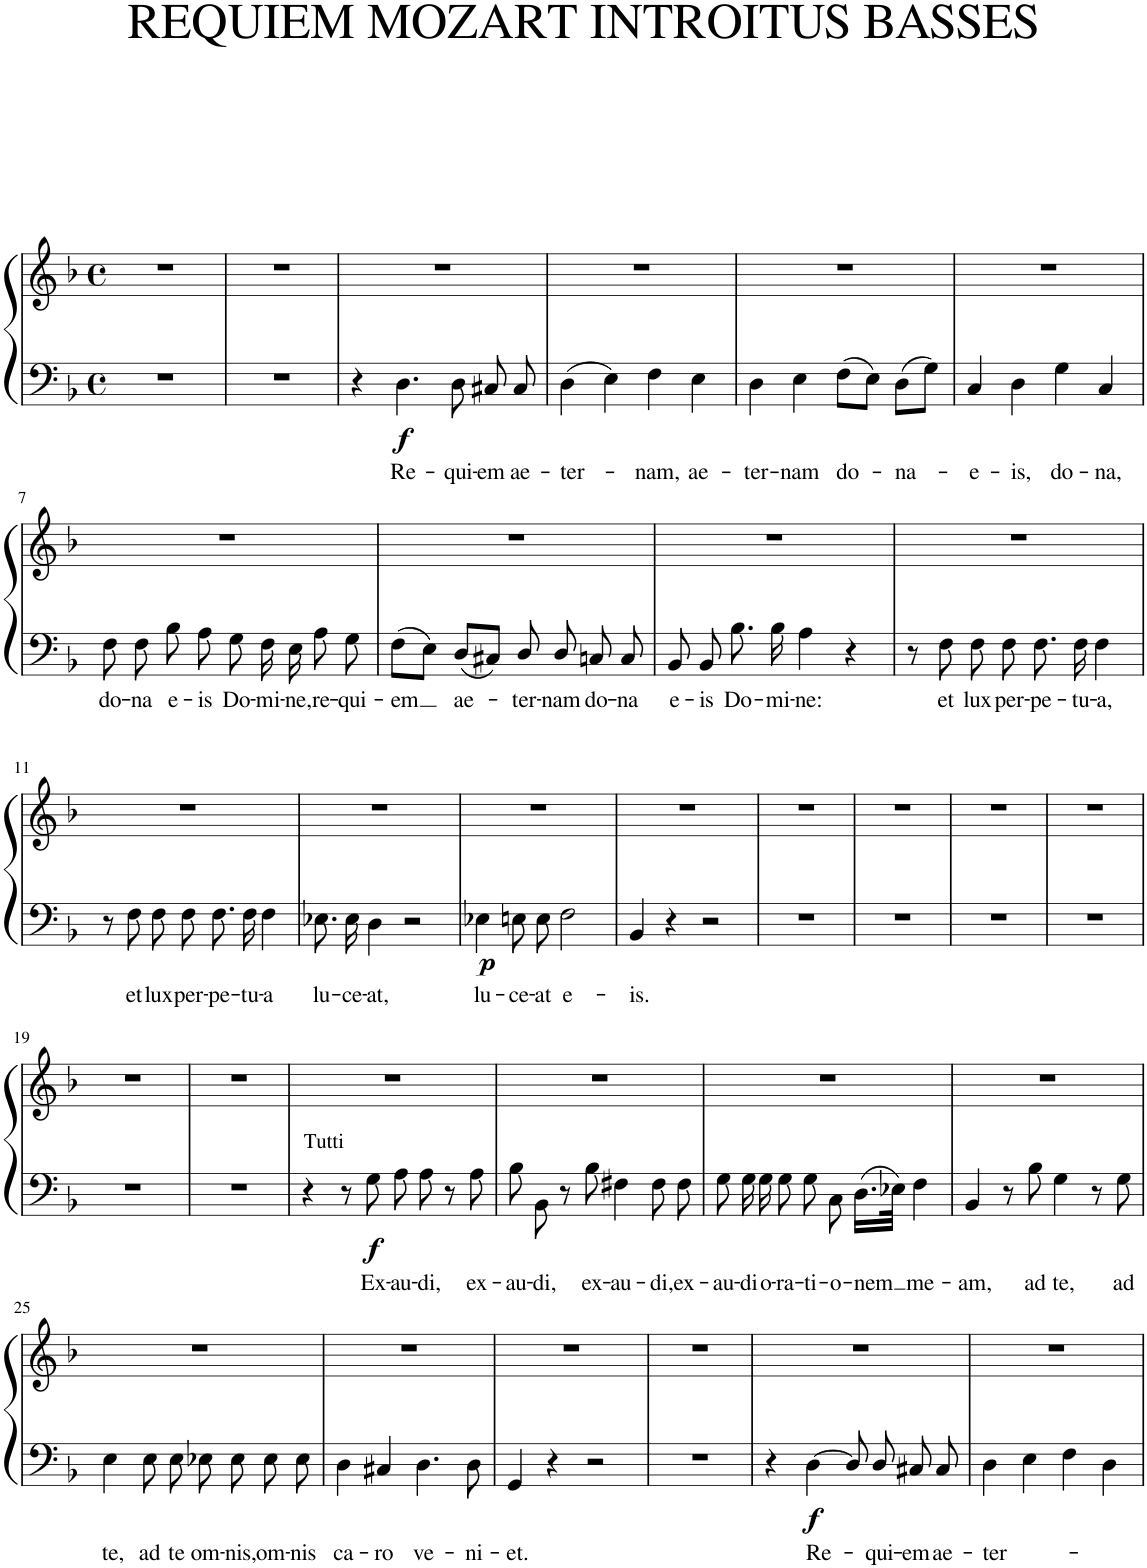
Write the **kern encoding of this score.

**kern	**text	**kern	**dynam
*part1	*part1	*part1	*part1
*staff2	*staff2	*staff1	*staff1/2
*I"Piano	*	*	*
*I'Pno.	*	*	*
*clefF4	*	*clefG2	*
*k[b-]	*	*k[b-]	*
*M4/4	*	*M4/4	*
*met(c)	*	*met(c)	*
=1	=1	=1	=1
1r	.	1r	.
=2	=2	=2	=2
1r	.	1r	.
=3	=3	=3	=3
4r	.	1r	.
!	!LO:LY:b	!	!LO:DY:b=2
4.D\	Re-	.	f
!	!LO:LY:b	!	!
8D\	-qui-	.	.
!	!LO:LY:b	!	!
8C#X/	-em	.	.
!	!LO:LY:b	!	!
8C#/	ae-	.	.
=4	=4	=4	=4
!	!LO:LY:b	!	!
4D\	-ter-	1r	.
4E\	.	.	.
!	!LO:LY:b	!	!
4F\	-nam,	.	.
!	!LO:LY:b	!	!
4E\	ae-	.	.
=5	=5	=5	=5
!	!LO:LY:b	!	!
4D\	-ter-	1r	.
!	!LO:LY:b	!	!
4E\	-nam	.	.
!	!LO:LY:b	!	!
8F\L	do-	.	.
8E\J	.	.	.
!	!LO:LY:b	!	!
8D\L	-na-	.	.
8G\J	.	.	.
=6	=6	=6	=6
!	!LO:LY:b	!	!
4C/	-e-	1r	.
!	!LO:LY:b	!	!
4D\	-is,	.	.
!	!LO:LY:b	!	!
4G\	do-	.	.
!	!LO:LY:b	!	!
4C/	-na,	.	.
!!LO:LB:g=z
=7	=7	=7	=7
!	!LO:LY:b	!	!
8F\	do-	1r	.
!	!LO:LY:b	!	!
8F\	-na	.	.
!	!LO:LY:b	!	!
8B-\	e-	.	.
!	!LO:LY:b	!	!
8A\	-is	.	.
!	!LO:LY:b	!	!
8G\	Do-	.	.
!	!LO:LY:b	!	!
16F\	-mi-	.	.
!	!LO:LY:b	!	!
16E\	-ne,	.	.
!	!LO:LY:b	!	!
8A\	re-	.	.
!	!LO:LY:b	!	!
8G\	-qui-	.	.
=8	=8	=8	=8
!	!LO:LY:b	!	!
8F\L	-em	1r	.
8E\J	.	.	.
!	!LO:LY:b	!	!
8D/L	ae-	.	.
8C#X/J	.	.	.
!	!LO:LY:b	!	!
8D/	-ter-	.	.
!	!LO:LY:b	!	!
8D/	-nam	.	.
!	!LO:LY:b	!	!
8Cn/	do-	.	.
!	!LO:LY:b	!	!
8C/	-na	.	.
=9	=9	=9	=9
!	!LO:LY:b	!	!
8BB-/	e-	1r	.
!	!LO:LY:b	!	!
8BB-/	-is	.	.
!	!LO:LY:b	!	!
8.B-\	Do-	.	.
!	!LO:LY:b	!	!
16B-\	-mi-	.	.
!	!LO:LY:b	!	!
4A\	-ne:	.	.
4r	.	.	.
=10	=10	=10	=10
8r	.	1r	.
!	!LO:LY:b	!	!
8F\	et	.	.
!	!LO:LY:b	!	!
8F\	lux	.	.
!	!LO:LY:b	!	!
8F\	per-	.	.
!	!LO:LY:b	!	!
8.F\	-pe-	.	.
!	!LO:LY:b	!	!
16F\	-tu-	.	.
!	!LO:LY:b	!	!
4F\	-a,	.	.
!!LO:LB:g=z
=11	=11	=11	=11
8r	.	1r	.
!	!LO:LY:b	!	!
8F\	et	.	.
!	!LO:LY:b	!	!
8F\	lux	.	.
!	!LO:LY:b	!	!
8F\	per-	.	.
!	!LO:LY:b	!	!
8.F\	-pe-	.	.
!	!LO:LY:b	!	!
16F\	-tu-	.	.
!	!LO:LY:b	!	!
4F\	-a	.	.
=12	=12	=12	=12
!	!LO:LY:b	!	!
8.E-X\	lu-	1r	.
!	!LO:LY:b	!	!
16E-\	-ce-	.	.
!	!LO:LY:b	!	!
4D\	-at,	.	.
2r	.	.	.
=13	=13	=13	=13
!	!LO:LY:b	!	!LO:DY:b=2
4E-X\	lu-	1r	p
!	!LO:LY:b	!	!
8En\	-ce-	.	.
!	!LO:LY:b	!	!
8E\	-at	.	.
!	!LO:LY:b	!	!
2F\	e-	.	.
=14	=14	=14	=14
!	!LO:LY:b	!	!
4BB-/	-is.	1r	.
4r	.	.	.
2r	.	.	.
=15	=15	=15	=15
1r	.	1r	.
=16	=16	=16	=16
1r	.	1r	.
=17	=17	=17	=17
1r	.	1r	.
=18	=18	=18	=18
1r	.	1r	.
!!LO:LB:g=z
=19	=19	=19	=19
1r	.	1r	.
=20	=20	=20	=20
1r	.	1r	.
=21	=21	=21	=21
4r	.	1r	.
8r	.	.	.
!LO:TX:a:t=Tutti	!	!	!
!	!LO:LY:b	!	!LO:DY:b=2
8G\	Ex-	.	f
!	!LO:LY:b	!	!
8A\	-au-	.	.
!	!LO:LY:b	!	!
8A\	-di,	.	.
8r	.	.	.
!	!LO:LY:b	!	!
8A\	ex-	.	.
=22	=22	=22	=22
!	!LO:LY:b	!	!
8B-\	-au-	1r	.
!	!LO:LY:b	!	!
8BB-\	-di,	.	.
8r	.	.	.
!	!LO:LY:b	!	!
8B-\	ex-	.	.
!	!LO:LY:b	!	!
4F#X\	-au-	.	.
!	!LO:LY:b	!	!
8F#\	-di,	.	.
!	!LO:LY:b	!	!
8F#\	ex-	.	.
=23	=23	=23	=23
!	!LO:LY:b	!	!
8G\	-au-	1r	.
!	!LO:LY:b	!	!
16G\	-di	.	.
!	!LO:LY:b	!	!
16G\	o-	.	.
!	!LO:LY:b	!	!
8G\	-ra-	.	.
!	!LO:LY:b	!	!
8G\	-ti-	.	.
!	!LO:LY:b	!	!
8C\	-o-	.	.
!	!LO:LY:b	!	!
16.D\LL	-nem	.	.
32E-X\JJk	.	.	.
!	!LO:LY:b	!	!
4F\	me-	.	.
=24	=24	=24	=24
!	!LO:LY:b	!	!
4BB-/	-am,	1r	.
8r	.	.	.
!	!LO:LY:b	!	!
8B-\	ad	.	.
!	!LO:LY:b	!	!
4G\	te,	.	.
8r	.	.	.
!	!LO:LY:b	!	!
8G\	ad	.	.
!!LO:LB:g=z
=25	=25	=25	=25
!	!LO:LY:b	!	!
4E\	te,	1r	.
!	!LO:LY:b	!	!
8E\	ad	.	.
!	!LO:LY:b	!	!
8E\	te	.	.
!	!LO:LY:b	!	!
8E-X\	om-	.	.
!	!LO:LY:b	!	!
8E-\	-nis,	.	.
!	!LO:LY:b	!	!
8E-\	om-	.	.
!	!LO:LY:b	!	!
8E-\	-nis	.	.
=26	=26	=26	=26
!	!LO:LY:b	!	!
4D\	ca-	1r	.
!	!LO:LY:b	!	!
4C#X/	-ro	.	.
!	!LO:LY:b	!	!
4.D\	ve-	.	.
!	!LO:LY:b	!	!
8D\	-ni-	.	.
=27	=27	=27	=27
!	!LO:LY:b	!	!
4GG/	-et.	1r	.
4r	.	.	.
2r	.	.	.
=28	=28	=28	=28
1r	.	1r	.
=29	=29	=29	=29
4r	.	1r	.
!	!LO:LY:b	!	!LO:DY:b=2
[4D\	Re-	.	f
8D/]	.	.	.
!	!LO:LY:b	!	!
8D/	-qui-	.	.
!	!LO:LY:b	!	!
8C#X/	-em	.	.
!	!LO:LY:b	!	!
8C#/	ae-	.	.
=30	=30	=30	=30
!	!LO:LY:b	!	!
4D\	-ter-	1r	.
4E\	.	.	.
4F\	.	.	.
4D\	.	.	.
=	=	=	=
*-	*-	*-	*-
